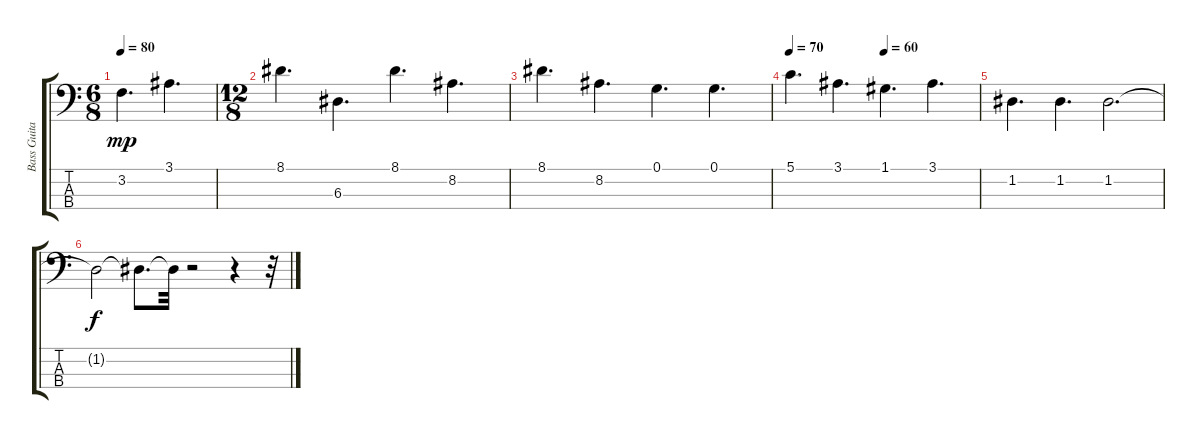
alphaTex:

\track ("Bass Guitar" "Bass Guita") {instrument acousticbass}
\staff {score tabs}
\tuning (G2 D2 A1 E1) {hide}
\ts (6 8)
\tempo 80
\clef f4
\ks c
3.2.4{d dy mp} 3.1.4{d} |
\ts (12 8)
8.1.4{d} 6.3.4{d} 8.1.4{d} 8.2.4{d} |
8.1.4{d} 8.2.4{d} 0.1.4{d} 0.1.4{d} |
\tempo 70
\tempo (60 0.5)
5.1.4{d} 3.1.4{d} 1.1.4{d} 3.1.4{d} |
1.2.4{d} 1.2.4{d} 1.2.2{d} |
1.2{t}.2{dy f} 1.2{t}.8{d} 1.2{t}.32 r.2 r.4 r.32
